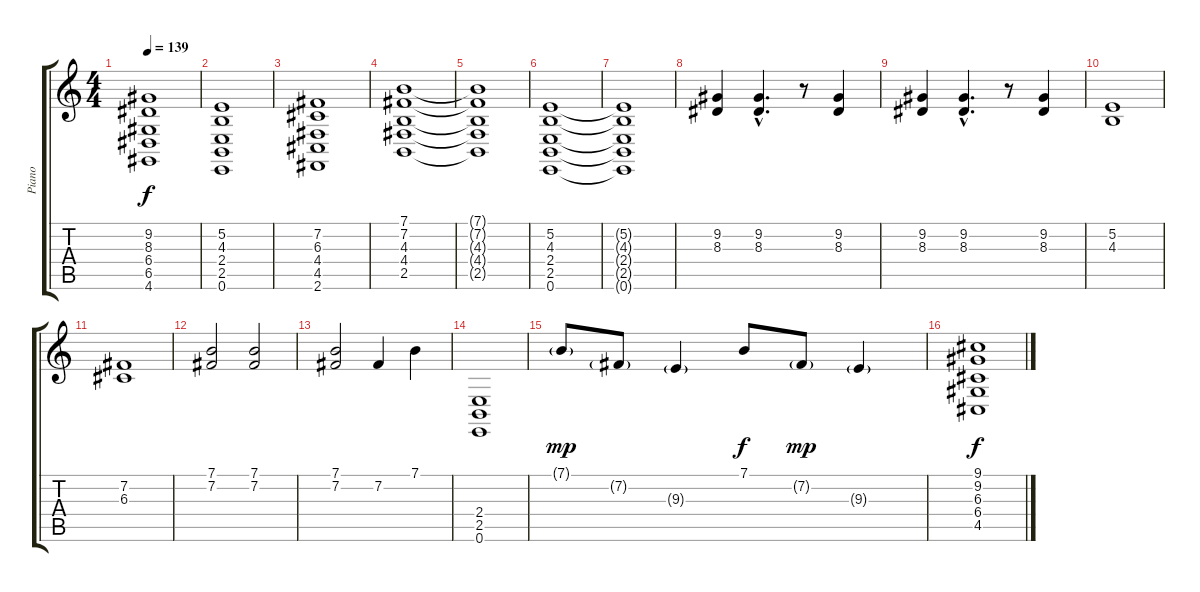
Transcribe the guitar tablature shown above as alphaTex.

\track ("Piano" "Piano") {instrument electricgrandpiano}
\staff {score tabs}
\tuning (E4 B3 G3 D3 A2 E2) {hide}
\ts (4 4)
\tempo 139
\clef g2
\ks c
(9.2{t} 8.3{t} 6.4{t} 6.5{t} 4.6{t}).1{dy f} |
(5.2 4.3 2.4 2.5 0.6).1 |
(7.2 6.3 4.4 4.5 2.6).1 |
(7.1 7.2 4.3 4.4 2.5).1 |
(7.1{t} 7.2{t} 4.3{t} 4.4{t} 2.5{t}).1 |
(5.2 4.3 2.4 2.5 0.6).1 |
(5.2{t} 4.3{t} 2.4{t} 2.5{t} 0.6{t}).1 |
(9.2 8.3).4 (9.2{hac} 8.3{hac}).4{d} r.8 (9.2 8.3).4 |
(9.2 8.3).4 (9.2{hac} 8.3{hac}).4{d} r.8 (9.2 8.3).4 |
(5.2 4.3).1 |
(7.2 6.3).1 |
(7.1 7.2).2 (7.1 7.2).2 |
(7.1 7.2).2 7.2.4 7.1.4 |
(2.4 2.5 0.6).1 |
7.1{g}.8{dy mp} 7.2{g}.8 9.3{g}.4 7.1.8{dy f} 7.2{g}.8{dy mp} 9.3{g}.4 |
(9.1 9.2 6.3 6.4 4.5).1{dy f}
